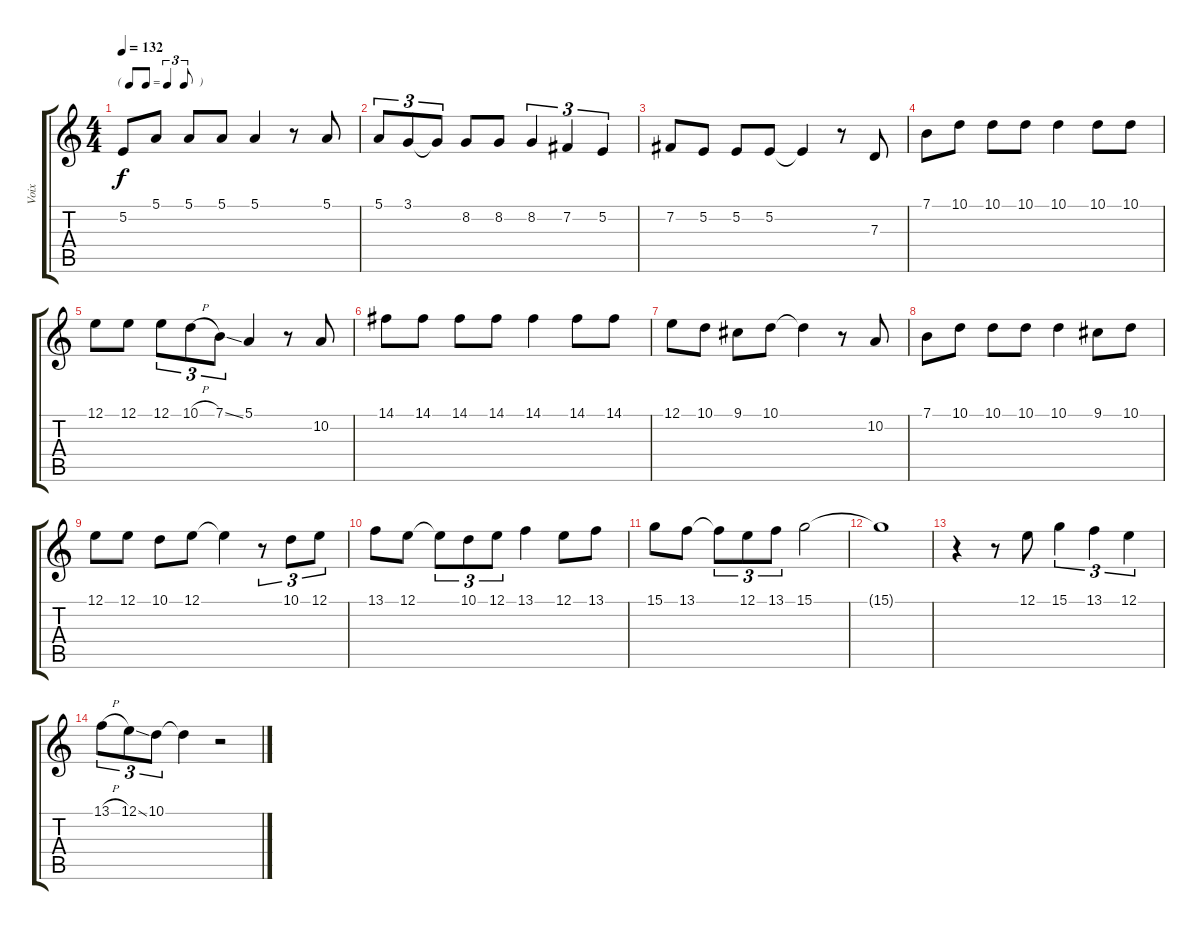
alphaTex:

\track ("Voix" "Voix") {instrument accordion}
\staff {score tabs}
\tuning (E4 B3 G3 D3 A2 E2) {hide}
\ts (4 4)
\tf triplet8th
\tempo 132
\clef g2
\ks c
5.2.8{dy f} 5.1.8 5.1.8 5.1.8 5.1.4 r.8 5.1.8 |
5.1.8{tu (3 2)} 3.1.8{tu (3 2)} 3.1{t}.8{tu (3 2)} 8.2.8 8.2.8 8.2.4{tu (3 2)} 7.2.4{tu (3 2)} 5.2.4{tu (3 2)} |
7.2.8 5.2.8 5.2.8 5.2.8 5.2{t}.4 r.8 7.3.8 |
7.1.8 10.1.8 10.1.8 10.1.8 10.1.4 10.1.8 10.1.8 |
12.1.8 12.1.8 12.1.8{tu (3 2)} 10.1{h}.8{tu (3 2)} 7.1{ss}.8{tu (3 2)} 5.1.4 r.8 10.2.8 |
14.1.8 14.1.8 14.1.8 14.1.8 14.1.4 14.1.8 14.1.8 |
12.1.8 10.1.8 9.1.8 10.1.8 10.1{t}.4 r.8 10.2.8 |
7.1.8 10.1.8 10.1.8 10.1.8 10.1.4 9.1.8 10.1.8 |
12.1.8 12.1.8 10.1.8 12.1.8 12.1{t}.4 r.8{tu (3 2)} 10.1.8{tu (3 2)} 12.1.8{tu (3 2)} |
13.1.8 12.1.8 12.1{t}.8{tu (3 2)} 10.1.8{tu (3 2)} 12.1.8{tu (3 2)} 13.1.4 12.1.8 13.1.8 |
15.1.8 13.1.8 13.1{t}.8{tu (3 2)} 12.1.8{tu (3 2)} 13.1.8{tu (3 2)} 15.1.2 |
15.1{t}.1 |
r.4 r.8 12.1.8 15.1.4{tu (3 2)} 13.1.4{tu (3 2)} 12.1.4{tu (3 2)} |
13.1{h}.8{tu (3 2)} 12.1{ss}.8{tu (3 2)} 10.1.8{tu (3 2)} 10.1{t}.4 r.2
